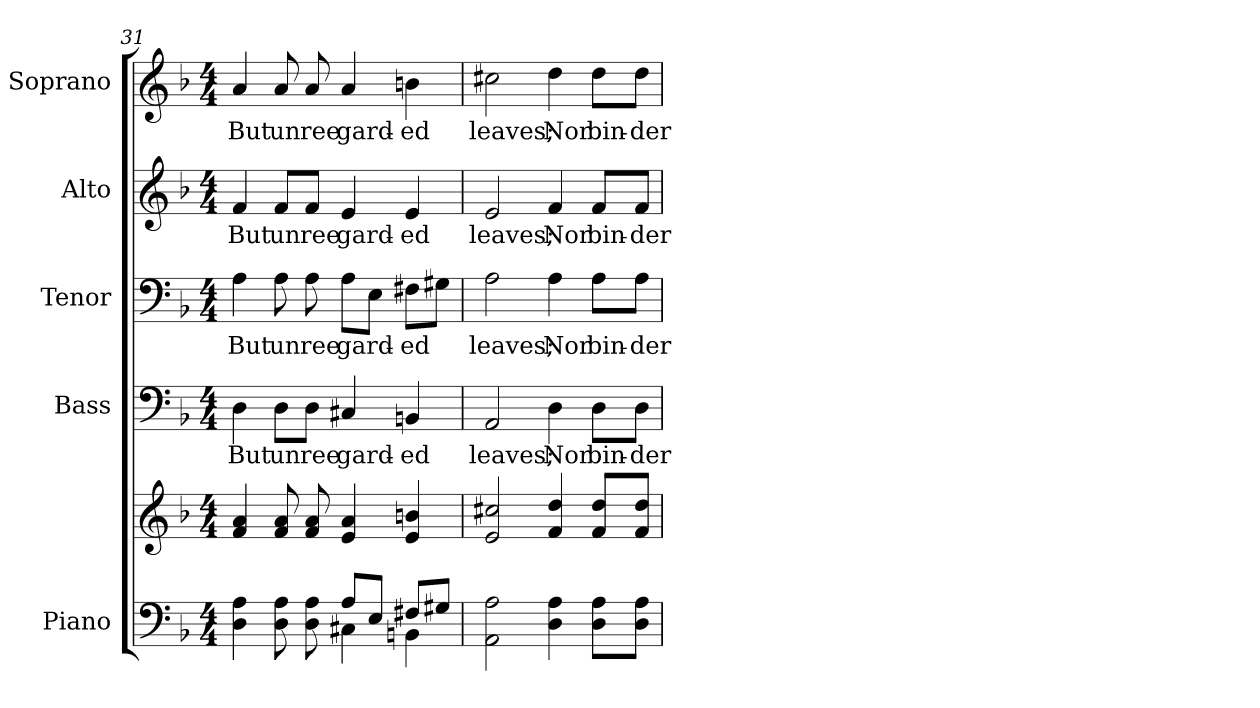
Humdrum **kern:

**kern	**kern	**kern	**text	**kern	**text	**kern	**text	**kern	**text
*part5	*part5	*part4	*part4	*part3	*part3	*part2	*part2	*part1	*part1
*staff6	*staff5	*staff4	*staff4	*staff3	*staff3	*staff2	*staff2	*staff1	*staff1
*I"Piano	*	*I"Bass	*	*I"Tenor	*	*I"Alto	*	*I"Soprano	*
*I'Pno.	*	*I'B.	*	*I'T.	*	*I'A.	*	*I'S.	*
!!LO:PB:g=z
*clefF4	*clefG2	*clefF4	*	*clefF4	*	*clefG2	*	*clefG2	*
*k[b-]	*k[b-]	*k[b-]	*	*k[b-]	*	*k[b-]	*	*k[b-]	*
*F:	*F:	*F:	*	*F:	*	*F:	*	*F:	*
*M4/4	*M4/4	*M4/4	*	*M4/4	*	*M4/4	*	*M4/4	*
=31	=31	=31	=31	=31	=31	=31	=31	=31	=31
*^	*	*	*	*	*	*	*	*	*
!	!	!	!	!LO:LY:b:color=#000000	!	!	!	!	!	!
!	!	!	!	!	!	!LO:LY:b:color=#000000	!	!	!	!
!	!	!	!	!	!	!	!	!LO:LY:b:color=#000000	!	!
!	!	!	!	!	!	!	!	!	!	!LO:LY:b:color=#000000
4Di\ 4Ai	2ryy	4fi/ 4ai	4Di\	But	4Ai\	But	4fi/	But	4ai/	But
!	!	!	!	!LO:LY:b:color=#000000	!	!	!	!	!	!
!	!	!	!	!	!	!LO:LY:b:color=#000000	!	!	!	!
!	!	!	!	!	!	!	!	!LO:LY:b:color=#000000	!	!
!	!	!	!	!	!	!	!	!	!	!LO:LY:b:color=#000000
8Di\ 8Ai	.	8fi/ 8ai	8Di\L	un	8Ai\	un	8fi/L	un	8ai/	un
!	!	!	!	!LO:LY:b:color=#000000	!	!	!	!	!	!
!	!	!	!	!	!	!LO:LY:b:color=#000000	!	!	!	!
!	!	!	!	!	!	!	!	!LO:LY:b:color=#000000	!	!
!	!	!	!	!	!	!	!	!	!	!LO:LY:b:color=#000000
8Di\ 8Ai	.	8fi/ 8ai	8Di\J	ree	8Ai\	ree	8fi/J	ree	8ai/	ree
!	!	!	!	!LO:LY:b:color=#000000	!	!	!	!	!	!
!	!	!	!	!	!	!LO:LY:b:color=#000000	!	!	!	!
!	!	!	!	!	!	!	!	!LO:LY:b:color=#000000	!	!
!	!	!	!	!	!	!	!	!	!	!LO:LY:b:color=#000000
8Ai/L	4C#Xi\	4ei/ 4ai	4C#Xi/	gard-	8Ai\L	gard-	4ei/	gard-	4ai/	gard-
8Ei/J	.	.	.	.	8Ei\J	.	.	.	.	.
!	!	!	!	!LO:LY:b:color=#000000	!	!	!	!	!	!
!	!	!	!	!	!	!LO:LY:b:color=#000000	!	!	!	!
!	!	!	!	!	!	!	!	!LO:LY:b:color=#000000	!	!
!	!	!	!	!	!	!	!	!	!	!LO:LY:b:color=#000000
8F#Xi/L	4BBni\	4ei/ 4bni	4BBni/	-ed	8F#Xi\L	-ed	4ei/	-ed	4bni\	-ed
8G#Xi/J	.	.	.	.	8G#Xi\J	.	.	.	.	.
*v	*v	*	*	*	*	*	*	*	*	*
=32	=32	=32	=32	=32	=32	=32	=32	=32	=32
!	!	!	!LO:LY:b:color=#000000	!	!	!	!	!	!
!	!	!	!	!	!LO:LY:b:color=#000000	!	!	!	!
!	!	!	!	!	!	!	!LO:LY:b:color=#000000	!	!
!	!	!	!	!	!	!	!	!	!LO:LY:b:color=#000000
2AAi\ 2Ai	2ei/ 2cc#Xi	2AAi/	leaves;	2Ai\	leaves;	2ei/	leaves;	2cc#Xi\	leaves;
!	!	!	!LO:LY:b:color=#000000	!	!	!	!	!	!
!	!	!	!	!	!LO:LY:b:color=#000000	!	!	!	!
!	!	!	!	!	!	!	!LO:LY:b:color=#000000	!	!
!	!	!	!	!	!	!	!	!	!LO:LY:b:color=#000000
4Di\ 4Ai	4fi/ 4ddi	4Di\	Nor	4Ai\	Nor	4fi/	Nor	4ddi\	Nor
!	!	!	!LO:LY:b:color=#000000	!	!	!	!	!	!
!	!	!	!	!	!LO:LY:b:color=#000000	!	!	!	!
!	!	!	!	!	!	!	!LO:LY:b:color=#000000	!	!
!	!	!	!	!	!	!	!	!	!LO:LY:b:color=#000000
8Di\ 8AiL	8fi/ 8ddiL	8Di\L	bin-	8Ai\L	bin-	8fi/L	bin-	8ddi\L	bin-
!	!	!	!LO:LY:b:color=#000000	!	!	!	!	!	!
!	!	!	!	!	!LO:LY:b:color=#000000	!	!	!	!
!	!	!	!	!	!	!	!LO:LY:b:color=#000000	!	!
!	!	!	!	!	!	!	!	!	!LO:LY:b:color=#000000
8Di\ 8AiJ	8fi/ 8ddiJ	8Di\J	-der	8Ai\J	-der	8fi/J	-der	8ddi\J	-der
=	=	=	=	=	=	=	=	=	=
*-	*-	*-	*-	*-	*-	*-	*-	*-	*-
